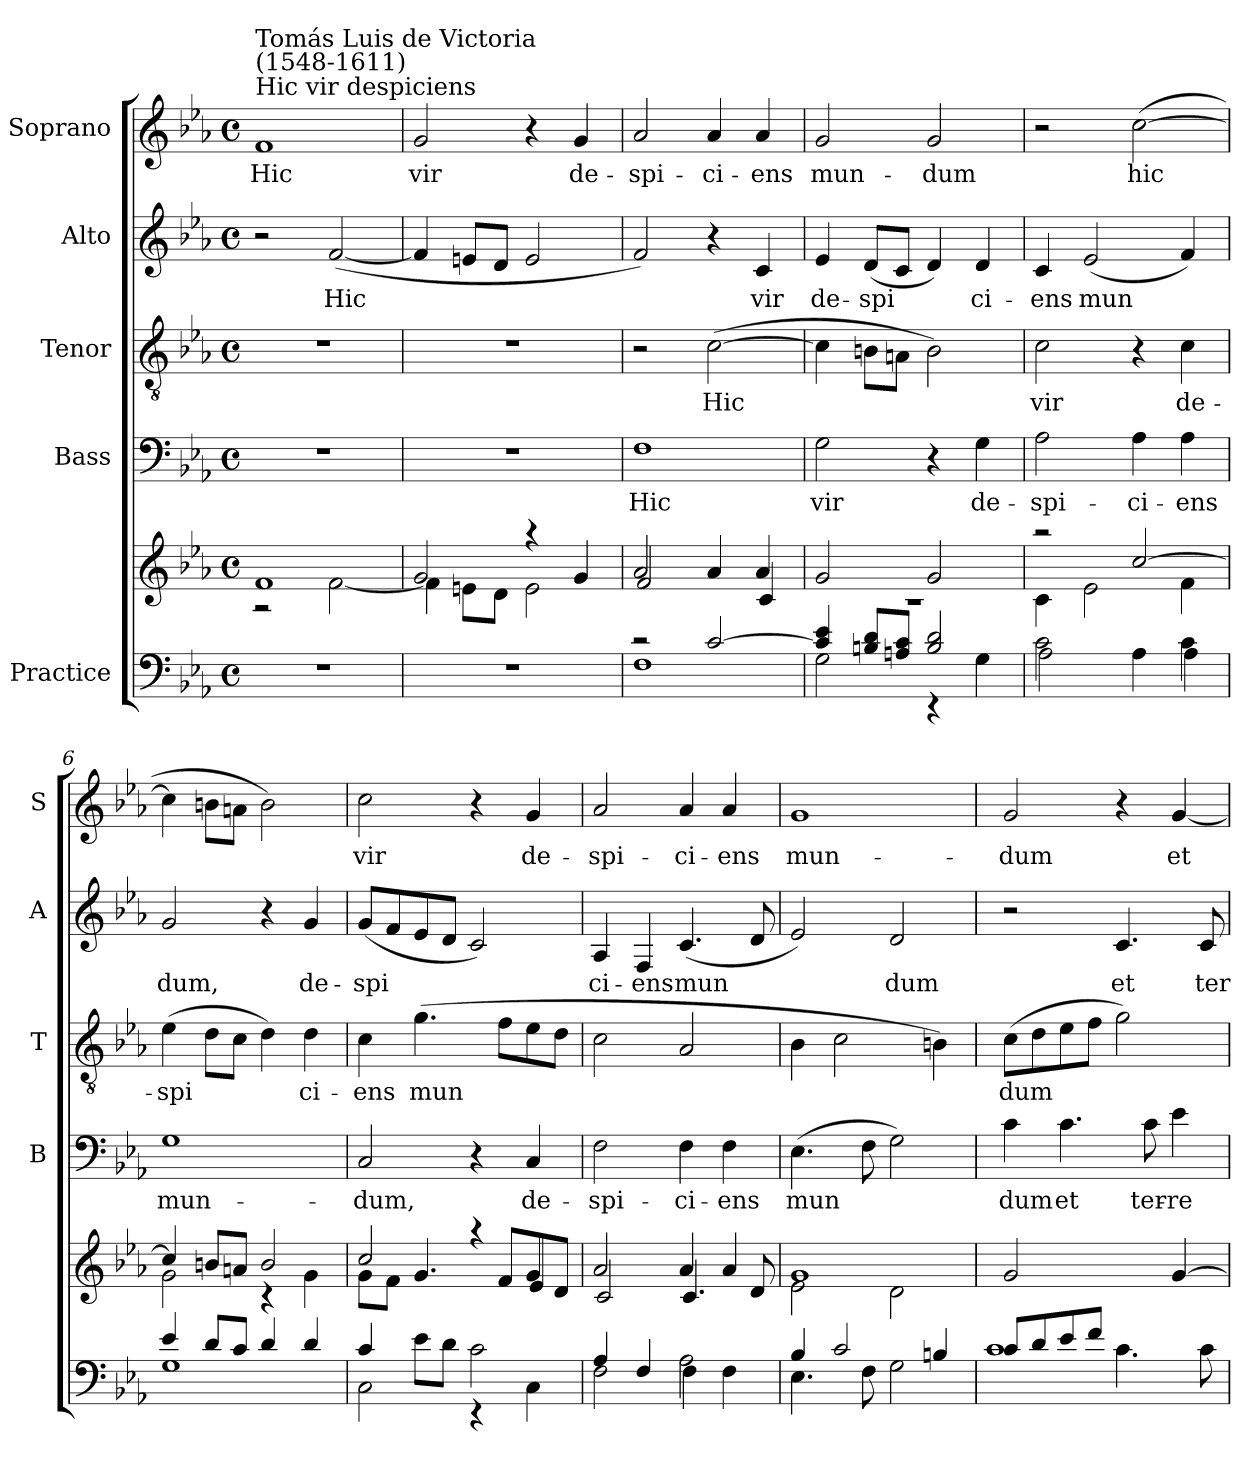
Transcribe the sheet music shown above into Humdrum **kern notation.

**kern	**kern	**kern	**text	**kern	**text	**kern	**text	**kern	**text
*part5	*part5	*part4	*part4	*part3	*part3	*part2	*part2	*part1	*part1
*staff6	*staff5	*staff4	*staff4	*staff3	*staff3	*staff2	*staff2	*staff1	*staff1
*I"Practice	*	*I"Bass	*	*I"Tenor	*	*I"Alto	*	*I"Soprano	*
*	*	*I'B	*	*I'T	*	*I'A	*	*I'S	*
*clefF4	*clefG2	*clefF4	*	*clefGv2	*	*clefG2	*	*clefG2	*
*k[b-e-a-]	*k[b-e-a-]	*k[b-e-a-]	*	*k[b-e-a-]	*	*k[b-e-a-]	*	*k[b-e-a-]	*
*E-:	*E-:	*E-:	*	*E-:	*	*E-:	*	*E-:	*
*M4/4	*M4/4	*M4/4	*	*M4/4	*	*M4/4	*	*M4/4	*
*met(c)	*met(c)	*met(c)	*	*met(c)	*	*met(c)	*	*met(c)	*
=1	=1	=1	=1	=1	=1	=1	=1	=1	=1
*	*^	*	*	*	*	*	*	*	*
!	!	!	!	!	!	!	!	!	!LO:TX:a:t=Hic vir despiciens	!
!	!	!	!	!	!	!	!	!	!LO:TX:a:t=Tomás Luis de Victoria\n(1548-1611)	!
!	!	!	!	!	!	!	!	!	!	!LO:LY:b
1r	1f	2r	1r	.	1r	.	2r	.	1f	Hic
!	!	!	!	!	!	!	!	!LO:LY:b	!	!
.	.	[<2f\	.	.	.	.	(<[2f/	Hic	.	.
=2	=2	=2	=2	=2	=2	=2	=2	=2	=2	=2
!	!	!	!	!	!	!	!	!	!	!LO:LY:b
1r	2g/	4f\]	1r	.	1r	.	4f/]	.	2g/	vir
.	.	8en\L	.	.	.	.	8en/L	.	.	.
.	.	8d\J	.	.	.	.	8d/J	.	.	.
.	4raa	2e\	.	.	.	.	2e/	.	4r	.
!	!	!	!	!	!	!	!	!	!	!LO:LY:b
.	4g/	.	.	.	.	.	.	.	4g/	de-
=3	=3	=3	=3	=3	=3	=3	=3	=3	=3	=3
*^	*	*	*	*	*	*	*	*	*	*
!	!	!	!	!	!LO:LY:b	!	!	!	!	!	!LO:LY:b
2rc	1F	2a-/	2f/	1F	Hic	2r	.	2f/)	.	2a-/	-spi-
!	!	!	!	!	!	!	!LO:LY:b	!	!	!	!LO:LY:b
[>2c/	.	4a-/	4ryy	.	.	(>[2c\	Hic	4r	.	4a-/	-ci-
!	!	!	!	!	!	!	!	!	!LO:LY:b	!	!LO:LY:b
.	.	4a-/	4c/	.	.	.	.	4c/	vir	4a-/	-ens
=4	=4	=4	=4	=4	=4	=4	=4	=4	=4	=4	=4
!	!	!	!	!	!LO:LY:b	!	!	!	!LO:LY:b	!	!LO:LY:b
4c/] 4e-/	2G\	2g/	1rc	2G\	vir	4c\]	.	4e-/	de-	2g/	mun-
!	!	!	!	!	!	!	!	!	!LO:LY:b	!	!
8Bn/ 8d/L	.	.	.	.	.	8Bn\L	.	(<8d/L	-spi­	.	.
8An/ 8c/J	.	.	.	.	.	8An\J	.	8c/J	.	.	.
!	!	!	!	!	!	!	!	!	!	!	!LO:LY:b
2B/ 2d/	4rEE	2g/	.	4r	.	2B\)	.	4d/)	.	2g/	-dum
!	!	!	!	!	!LO:LY:b	!	!	!	!LO:LY:b	!	!
.	4G\	.	.	4G\	de-	.	.	4d/	ci-	.	.
=5	=5	=5	=5	=5	=5	=5	=5	=5	=5	=5	=5
!	!	!	!	!	!LO:LY:b	!	!LO:LY:b	!	!LO:LY:b	!	!
2c\	2A-\	2raa	4c\	2A-\	-spi-	2c\	vir	4c/	-ens	2r	.
!	!	!	!	!	!	!	!	!	!LO:LY:b	!	!
.	.	.	2e-\	.	.	.	.	(<2e-/	mun­	.	.
!	!	!	!	!	!LO:LY:b	!	!	!	!	!	!LO:LY:b
4ryy	4A-\	[>2cc/	.	4A-\	-ci-	4r	.	.	.	(>[2cc\	hic
!	!	!	!	!	!LO:LY:b	!	!LO:LY:b	!	!	!	!
4c\	4A-\	.	4f\	4A-\	-ens	4c\	de-	4f/)	.	.	.
=6	=6	=6	=6	=6	=6	=6	=6	=6	=6	=6	=6
!	!	!	!	!	!LO:LY:b	!	!LO:LY:b	!	!LO:LY:b	!	!
4e-/	1G	4cc/]	2g\	1G	mun-	(>4e-\	-spi­	2g/	dum,	4cc\]	.
8d/L	.	8bn/L	.	.	.	8d\L	.	.	.	8bn\L	.
8c/J	.	8an/J	.	.	.	8c\J	.	.	.	8an\J	.
4d/	.	2b/	4rc	.	.	4d\)	.	4r	.	2b\)	.
!	!	!	!	!	!	!	!LO:LY:b	!	!LO:LY:b	!	!
4d/	.	.	4g\	.	.	4d\	ci-	4g/	de-	.	.
!!LO:LB:g=z
=7	=7	=7	=7	=7	=7	=7	=7	=7	=7	=7	=7
*	*^	*	*^	*	*	*	*	*	*	*	*
!	!	!	!	!	!	!	!LO:LY:b	!	!LO:LY:b	!	!LO:LY:b	!	!LO:LY:b
4ryy	4c/	2C\	2cc/	8g\L	4ryy	2C/	-dum,	4c\	-ens	(<8g/L	-spi­	2cc\	vir
.	.	.	.	8f\J	.	.	.	.	.	8f/	.	.	.
!	!	!	!	!	!	!	!	!	!LO:LY:b	!	!	!	!
8e-\L	2.ryy	.	.	2.ryy	4.g/	.	.	(>4.g\	mun­	8e-/	.	.	.
8d\J	.	.	.	.	.	.	.	.	.	8d/J	.	.	.
2c\	.	4rEE	4raa	.	.	4r	.	.	.	2c/)	.	4r	.
.	.	.	.	.	8f/L	.	.	8f\L	.	.	.	.	.
!	!	!	!	!	!	!	!LO:LY:b	!	!	!	!	!	!LO:LY:b
.	.	4C\	4g/	.	8e-/	4C/	de-	8e-\	.	.	.	4g/	de-
.	.	.	.	.	8d/J	.	.	8d\J	.	.	.	.	.
=8	=8	=8	=8	=8	=8	=8	=8	=8	=8	=8	=8	=8	=8
!	!	!	!	!	!	!	!LO:LY:b	!	!	!	!LO:LY:b	!	!LO:LY:b
2ryy	4A-/	2F\	2a-/	2c/	2ryy	2F\	-spi-	2c\	.	4A-/	ci-	2a-/	-spi-
!	!	!	!	!	!	!	!	!	!	!	!LO:LY:b	!	!
.	4F/	.	.	.	.	.	.	.	.	4F/	-ens	.	.
!	!	!	!	!	!	!	!LO:LY:b	!	!	!	!LO:LY:b	!	!LO:LY:b
2A-\	2ryy	4F\	4a-/	2ryy	4.c/	4F\	-ci-	2A-/	.	(<4.c/	mun­	4a-/	-ci-
!	!	!	!	!	!	!	!LO:LY:b	!	!	!	!	!	!LO:LY:b
.	.	4F\	4a-/	.	.	4F\	-ens	.	.	.	.	4a-/	-ens
.	.	.	.	.	8d/	.	.	.	.	8d/	.	.	.
*	*v	*v	*	*	*	*	*	*	*	*	*	*	*
=9	=9	=9	=9	=9	=9	=9	=9	=9	=9	=9	=9	=9
!	!	!	!	!	!	!LO:LY:b	!	!	!	!	!	!LO:LY:b
*	*	*	*v	*v	*	*	*	*	*	*	*	*
4B-/	4.E-\	1g	2e-\	(>4.E-\	mun­	4B-\	.	2e-/)	.	1g	mun-
2c/	.	.	.	.	.	2c\	.	.	.	.	.
.	8F\	.	.	8F\	.	.	.	.	.	.	.
!	!	!	!	!	!	!	!	!	!LO:LY:b	!	!
.	2G\	.	2d\	2G\)	.	.	.	2d/	dum	.	.
4Bn/	.	.	.	.	.	4Bn\)	.	.	.	.	.
=10	=10	=10	=10	=10	=10	=10	=10	=10	=10	=10	=10
*	*^	*	*^	*	*	*	*	*	*	*	*
!	!	!	!	!	!	!	!LO:LY:b	!	!LO:LY:b	!	!	!	!LO:LY:b
2ryy	8c/L	1c	2g/	2ryy	2ryy	4c\	dum	(>8c\L	dum	2r	.	2g/	-dum
.	8d/	.	.	.	.	.	.	8d\	.	.	.	.	.
!	!	!	!	!	!	!	!LO:LY:b	!	!	!	!	!	!
.	8e-/	.	.	.	.	4.c\	et	8e-\	.	.	.	.	.
.	8f/J	.	.	.	.	.	.	8f\J	.	.	.	.	.
!	!	!	!	!	!	!	!	!	!	!	!LO:LY:b	!	!
4.c\	2ryy	.	4ryy	2ryy	2g\yy	.	.	2g\)	.	4.c/	et	4r	.
!	!	!	!	!	!	!	!LO:LY:b	!	!	!	!	!	!
.	.	.	.	.	.	8c\	ter-	.	.	.	.	.	.
!	!	!	!	!	!	!	!LO:LY:b	!	!	!	!	!	!LO:LY:b
.	.	.	[>4g/	.	.	4e-\	-re-	.	.	.	.	[4g/	et
!	!	!	!	!	!	!	!	!	!	!	!LO:LY:b	!	!
8c\	.	.	.	.	.	.	.	.	.	8c/	ter-	.	.
*v	*v	*v	*	*	*	*	*	*	*	*	*	*	*
*	*v	*v	*v	*	*	*	*	*	*	*	*
=	=	=	=	=	=	=	=	=	=
*-	*-	*-	*-	*-	*-	*-	*-	*-	*-
